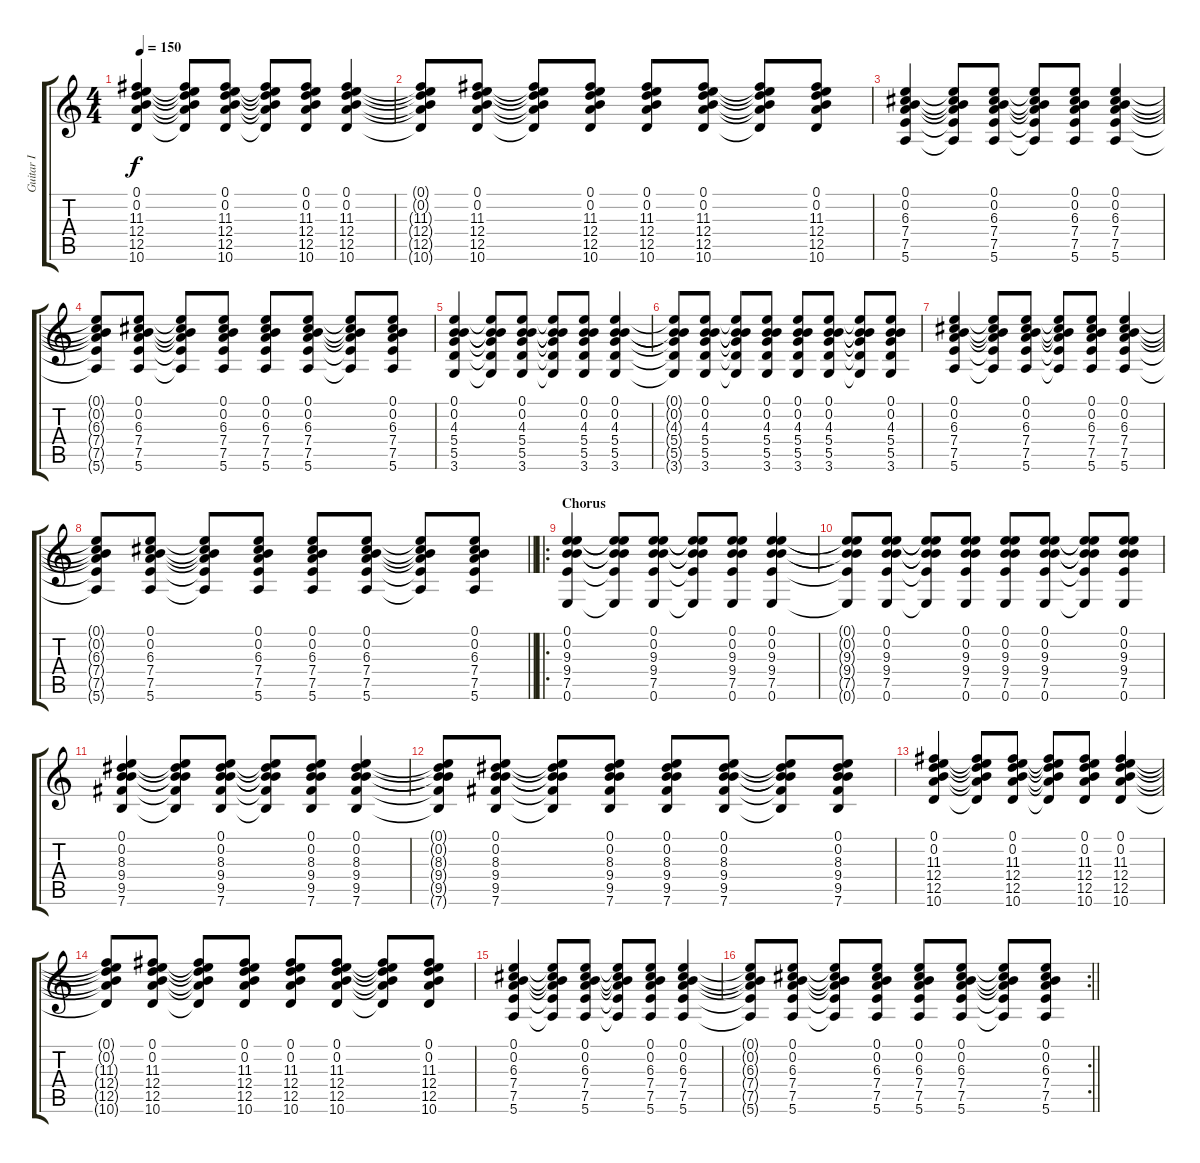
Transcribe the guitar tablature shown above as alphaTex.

\track ("Guitar I" "Guitar I") {instrument acousticguitarsteel}
\staff {score tabs}
\tuning (E4 B3 G3 D3 A2 E2) {hide}
\ts (4 4)
\tempo 150
\clef g2
\ks c
(0.1 0.2 11.3 12.4 12.5 10.6).4{dy f} (0.1{t} 0.2{t} 11.3{t} 12.4{t} 12.5{t} 10.6{t}).8 (0.1 0.2 11.3 12.4 12.5 10.6).8 (0.1{t} 0.2{t} 11.3{t} 12.4{t} 12.5{t} 10.6{t}).8 (0.1 0.2 11.3 12.4 12.5 10.6).8 (0.1 0.2 11.3 12.4 12.5 10.6).4 |
(0.1{t} 0.2{t} 11.3{t} 12.4{t} 12.5{t} 10.6{t}).8 (0.1 0.2 11.3 12.4 12.5 10.6).8 (0.1{t} 0.2{t} 11.3{t} 12.4{t} 12.5{t} 10.6{t}).8 (0.1 0.2 11.3 12.4 12.5 10.6).8 (0.1 0.2 11.3 12.4 12.5 10.6).8 (0.1 0.2 11.3 12.4 12.5 10.6).8 (0.1{t} 0.2{t} 11.3{t} 12.4{t} 12.5{t} 10.6{t}).8 (0.1 0.2 11.3 12.4 12.5 10.6).8 |
(0.1 0.2 6.3 7.4 7.5 5.6).4 (0.1{t} 0.2{t} 6.3{t} 7.4{t} 7.5{t} 5.6{t}).8 (0.1 0.2 6.3 7.4 7.5 5.6).8 (0.1{t} 0.2{t} 6.3{t} 7.4{t} 7.5{t} 5.6{t}).8 (0.1 0.2 6.3 7.4 7.5 5.6).8 (0.1 0.2 6.3 7.4 7.5 5.6).4 |
(0.1{t} 0.2{t} 6.3{t} 7.4{t} 7.5{t} 5.6{t}).8 (0.1 0.2 6.3 7.4 7.5 5.6).8 (0.1{t} 0.2{t} 6.3{t} 7.4{t} 7.5{t} 5.6{t}).8 (0.1 0.2 6.3 7.4 7.5 5.6).8 (0.1 0.2 6.3 7.4 7.5 5.6).8 (0.1 0.2 6.3 7.4 7.5 5.6).8 (0.1{t} 0.2{t} 6.3{t} 7.4{t} 7.5{t} 5.6{t}).8 (0.1 0.2 6.3 7.4 7.5 5.6).8 |
(0.1 0.2 4.3 5.4 5.5 3.6).4 (0.1{t} 0.2{t} 4.3{t} 5.4{t} 5.5{t} 3.6{t}).8 (0.1 0.2 4.3 5.4 5.5 3.6).8 (0.1{t} 0.2{t} 4.3{t} 5.4{t} 5.5{t} 3.6{t}).8 (0.1 0.2 4.3 5.4 5.5 3.6).8 (0.1 0.2 4.3 5.4 5.5 3.6).4 |
(0.1{t} 0.2{t} 4.3{t} 5.4{t} 5.5{t} 3.6{t}).8 (0.1 0.2 4.3 5.4 5.5 3.6).8 (0.1{t} 0.2{t} 4.3{t} 5.4{t} 5.5{t} 3.6{t}).8 (0.1 0.2 4.3 5.4 5.5 3.6).8 (0.1 0.2 4.3 5.4 5.5 3.6).8 (0.1 0.2 4.3 5.4 5.5 3.6).8 (0.1{t} 0.2{t} 4.3{t} 5.4{t} 5.5{t} 3.6{t}).8 (0.1 0.2 4.3 5.4 5.5 3.6).8 |
(0.1 0.2 6.3 7.4 7.5 5.6).4 (0.1{t} 0.2{t} 6.3{t} 7.4{t} 7.5{t} 5.6{t}).8 (0.1 0.2 6.3 7.4 7.5 5.6).8 (0.1{t} 0.2{t} 6.3{t} 7.4{t} 7.5{t} 5.6{t}).8 (0.1 0.2 6.3 7.4 7.5 5.6).8 (0.1 0.2 6.3 7.4 7.5 5.6).4 |
\barLineRight lightlight
(0.1{t} 0.2{t} 6.3{t} 7.4{t} 7.5{t} 5.6{t}).8 (0.1 0.2 6.3 7.4 7.5 5.6).8 (0.1{t} 0.2{t} 6.3{t} 7.4{t} 7.5{t} 5.6{t}).8 (0.1 0.2 6.3 7.4 7.5 5.6).8 (0.1 0.2 6.3 7.4 7.5 5.6).8 (0.1 0.2 6.3 7.4 7.5 5.6).8 (0.1{t} 0.2{t} 6.3{t} 7.4{t} 7.5{t} 5.6{t}).8 (0.1 0.2 6.3 7.4 7.5 5.6).8 |
\ro
\section ("" "Chorus")
(0.1 0.2 9.3 9.4 7.5 0.6).4 (0.1{t} 0.2{t} 9.3{t} 9.4{t} 7.5{t} 0.6{t}).8 (0.1 0.2 9.3 9.4 7.5 0.6).8 (0.1{t} 0.2{t} 9.3{t} 9.4{t} 7.5{t} 0.6{t}).8 (0.1 0.2 9.3 9.4 7.5 0.6).8 (0.1 0.2 9.3 9.4 7.5 0.6).4 |
(0.1{t} 0.2{t} 9.3{t} 9.4{t} 7.5{t} 0.6{t}).8 (0.1 0.2 9.3 9.4 7.5 0.6).8 (0.1{t} 0.2{t} 9.3{t} 9.4{t} 7.5{t} 0.6{t}).8 (0.1 0.2 9.3 9.4 7.5 0.6).8 (0.1 0.2 9.3 9.4 7.5 0.6).8 (0.1 0.2 9.3 9.4 7.5 0.6).8 (0.1{t} 0.2{t} 9.3{t} 9.4{t} 7.5{t} 0.6{t}).8 (0.1 0.2 9.3 9.4 7.5 0.6).8 |
(0.1 0.2 8.3 9.4 9.5 7.6).4 (0.1{t} 0.2{t} 8.3{t} 9.4{t} 9.5{t} 7.6{t}).8 (0.1 0.2 8.3 9.4 9.5 7.6).8 (0.1{t} 0.2{t} 8.3{t} 9.4{t} 9.5{t} 7.6{t}).8 (0.1 0.2 8.3 9.4 9.5 7.6).8 (0.1 0.2 8.3 9.4 9.5 7.6).4 |
(0.1{t} 0.2{t} 8.3{t} 9.4{t} 9.5{t} 7.6{t}).8 (0.1 0.2 8.3 9.4 9.5 7.6).8 (0.1{t} 0.2{t} 8.3{t} 9.4{t} 9.5{t} 7.6{t}).8 (0.1 0.2 8.3 9.4 9.5 7.6).8 (0.1 0.2 8.3 9.4 9.5 7.6).8 (0.1 0.2 8.3 9.4 9.5 7.6).8 (0.1{t} 0.2{t} 8.3{t} 9.4{t} 9.5{t} 7.6{t}).8 (0.1 0.2 8.3 9.4 9.5 7.6).8 |
(0.1 0.2 11.3 12.4 12.5 10.6).4 (0.1{t} 0.2{t} 11.3{t} 12.4{t} 12.5{t} 10.6{t}).8 (0.1 0.2 11.3 12.4 12.5 10.6).8 (0.1{t} 0.2{t} 11.3{t} 12.4{t} 12.5{t} 10.6{t}).8 (0.1 0.2 11.3 12.4 12.5 10.6).8 (0.1 0.2 11.3 12.4 12.5 10.6).4 |
(0.1{t} 0.2{t} 11.3{t} 12.4{t} 12.5{t} 10.6{t}).8 (0.1 0.2 11.3 12.4 12.5 10.6).8 (0.1{t} 0.2{t} 11.3{t} 12.4{t} 12.5{t} 10.6{t}).8 (0.1 0.2 11.3 12.4 12.5 10.6).8 (0.1 0.2 11.3 12.4 12.5 10.6).8 (0.1 0.2 11.3 12.4 12.5 10.6).8 (0.1{t} 0.2{t} 11.3{t} 12.4{t} 12.5{t} 10.6{t}).8 (0.1 0.2 11.3 12.4 12.5 10.6).8 |
(0.1 0.2 6.3 7.4 7.5 5.6).4 (0.1{t} 0.2{t} 6.3{t} 7.4{t} 7.5{t} 5.6{t}).8 (0.1 0.2 6.3 7.4 7.5 5.6).8 (0.1{t} 0.2{t} 6.3{t} 7.4{t} 7.5{t} 5.6{t}).8 (0.1 0.2 6.3 7.4 7.5 5.6).8 (0.1 0.2 6.3 7.4 7.5 5.6).4 |
\rc 2
\barLineRight lightlight
(0.1{t} 0.2{t} 6.3{t} 7.4{t} 7.5{t} 5.6{t}).8 (0.1 0.2 6.3 7.4 7.5 5.6).8 (0.1{t} 0.2{t} 6.3{t} 7.4{t} 7.5{t} 5.6{t}).8 (0.1 0.2 6.3 7.4 7.5 5.6).8 (0.1 0.2 6.3 7.4 7.5 5.6).8 (0.1 0.2 6.3 7.4 7.5 5.6).8 (0.1{t} 0.2{t} 6.3{t} 7.4{t} 7.5{t} 5.6{t}).8 (0.1 0.2 6.3 7.4 7.5 5.6).8
